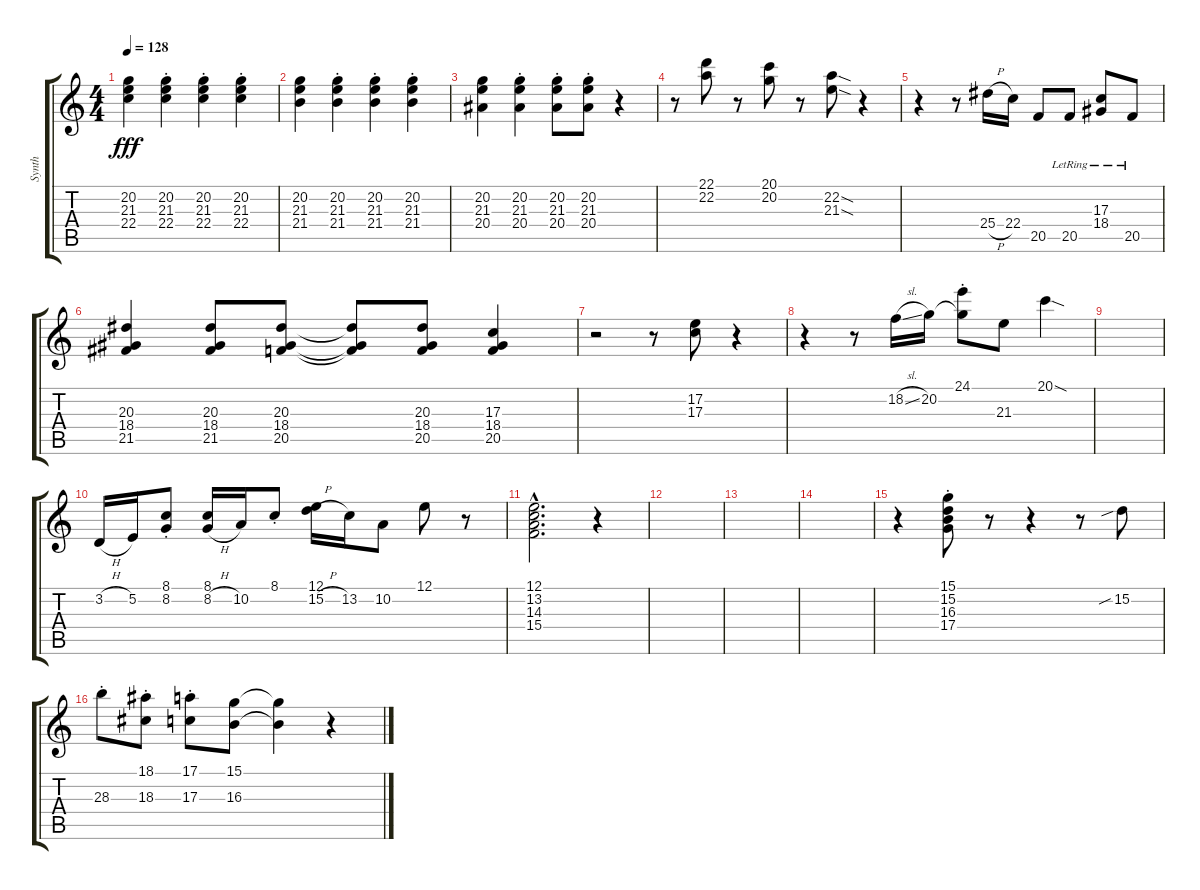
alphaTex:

\track ("Synth" "Synth") {instrument electricpiano1}
\staff {score tabs}
\tuning (E4 B3 G3 D3 A2 E2) {hide}
\ts (4 4)
\tempo 128
\clef g2
\ks c
(20.2 21.3 22.4).4{dy fff} (20.2{st} 21.3{st} 22.4{st}).4 (20.2{st} 21.3{st} 22.4{st}).4 (20.2{st} 21.3{st} 22.4{st}).4 |
(20.2 21.3 21.4).4 (20.2{st} 21.3{st} 21.4{st}).4 (20.2{st} 21.3{st} 21.4{st}).4 (20.2{st} 21.3{st} 21.4{st}).4 |
(20.2 21.3 20.4).4 (20.2{st} 21.3{st} 20.4{st}).4 (20.2{st} 21.3{st} 20.4{st}).8 (20.2{st} 21.3{st} 20.4{st}).8 r.4 |
r.8 (22.1 22.2).8 r.8 (20.1 20.2).8 r.8 (22.2{sod} 21.3{sod}).8 r.4 |
r.4 r.8 25.4{h}.16 22.4.16 20.5.8 20.5{lr}.8 (17.3{lr} 18.4{lr}).8 20.5{lr}.8 |
(20.3 18.4 21.5).4 (20.3 18.4 21.5).8 (20.3 18.4 20.5).8 (20.3{t} 18.4{t} 20.5{t}).8 (20.3 18.4 20.5).8 (17.3 18.4 20.5).4 |
r.2 r.8 (17.2 17.3).8 r.4 |
r.4 r.8 18.2{sl}.16 20.2.16 (24.1{st} 20.2{t}).8 21.3.8 20.1{sod}.4 |
|
3.2{h}.16 5.2.16 (8.1{st} 8.2{st}).8 (8.1 8.2{h}).16 10.2.16 8.1{st}.8 (12.1 15.2{h}).16 13.2.16 10.2.8 12.1.8 r.8 |
(12.1{hac} 13.2{hac} 14.3{hac} 15.4{hac}).2{d} r.4 |
|
|
|
r.4 (15.1{st} 15.2{st} 16.3{st} 17.4{st}).8 r.8 r.4 r.8 15.2{sib}.8 |
28.3{st}.8 (18.1{st} 18.3{st}).8 (17.1{st} 17.3{st}).8 (15.1 16.3).8 (15.1{t} 16.3{t}).4 r.4
